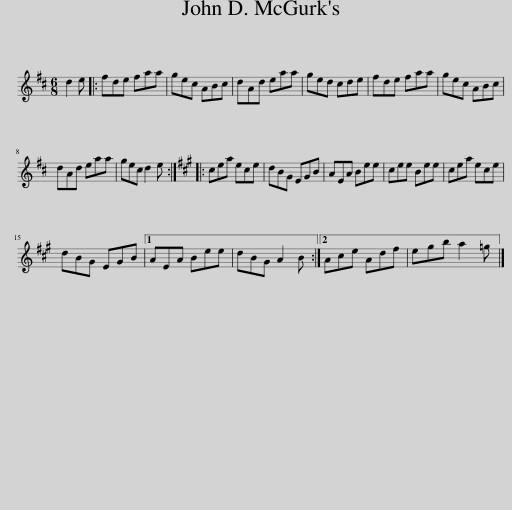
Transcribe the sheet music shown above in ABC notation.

X:1
L:1/8
M:6/8
I:linebreak $
K:D
V:1 treble
V:1
 d2 e |: fde faa | gec ABc | dAd eaa | ged cde | %5
 fde faa | gec ABc |$ dAd eaa | gec d2 e ::[K:A] cea ece | %10
 dBG EGB | AEA Bee | cee Bee | cea ece |$ dBG EGB |1 %15
 AEA Bee | dBG A2 B :|2 Ace Adf | egb a2 =g |] %19
